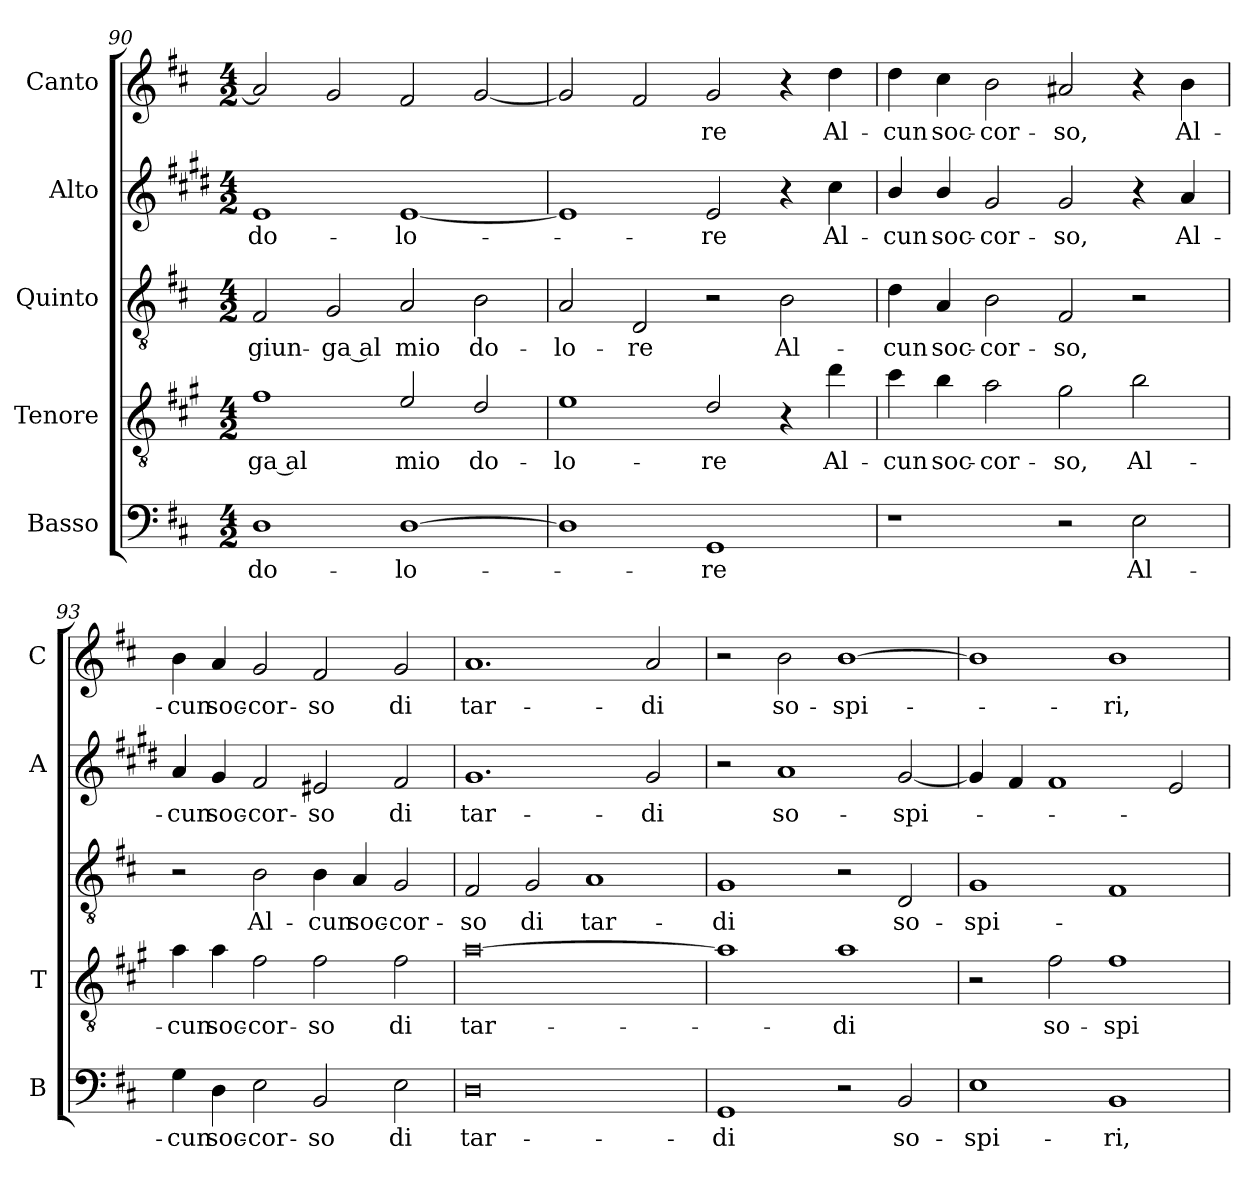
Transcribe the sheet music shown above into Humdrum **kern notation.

**kern	**text	**kern	**text	**kern	**text	**kern	**text	**kern	**text
*part5	*part5	*part4	*part4	*part3	*part3	*part2	*part2	*part1	*part1
*staff5	*staff5	*staff4	*staff4	*staff3	*staff3	*staff2	*staff2	*staff1	*staff1
*I"Basso	*	*I"Tenore	*	*I"Quinto	*	*I"Alto	*	*I"Canto	*
*I'B	*	*I'T	*	*	*	*I'A	*	*I'C	*
*clefF4	*	*clefGv2	*	*clefGv2	*	*clefG2	*	*clefG2	*
*	*	*ITrd4c7	*	*	*	*ITrd1c2	*	*	*
*k[f#c#]	*	*k[f#c#]	*	*k[f#c#]	*	*k[f#c#]	*	*k[f#c#]	*
*D:	*	*D:	*	*D:	*	*D:	*	*D:	*
*M4/2	*	*M4/2	*	*M4/2	*	*M4/2	*	*M4/2	*
=90	=90	=90	=90	=90	=90	=90	=90	=90	=90
!	!LO:LY:b	!	!LO:LY:b	!	!LO:LY:b	!	!LO:LY:b	!	!
1D	do-	1B	-ga al	2F#/	giun-	1d	do-	2a/]	.
!	!	!	!	!	!LO:LY:b	!	!	!	!
.	.	.	.	2G/	-ga al	.	.	2g/	.
!	!LO:LY:b	!	!LO:LY:b	!	!LO:LY:b	!	!LO:LY:b	!	!
[1D	-lo-	2A/	mio	2A/	mio	[1d	-lo-	2f#/	.
!	!	!	!LO:LY:b	!	!LO:LY:b	!	!	!	!
.	.	2G/	do-	2B\	do-	.	.	[2g/	.
=91	=91	=91	=91	=91	=91	=91	=91	=91	=91
!	!	!	!LO:LY:b	!	!LO:LY:b	!	!	!	!
1D]	.	1A	-lo-	2A/	-lo-	1d]	.	2g/]	.
!	!	!	!	!	!LO:LY:b	!	!	!	!
.	.	.	.	2D/	-re	.	.	2f#/	.
!	!LO:LY:b	!	!LO:LY:b	!	!	!	!LO:LY:b	!	!LO:LY:b
1GG	-re	2G/	-re	2r	.	2d/	-re	2g/	-re
!	!	!	!	!	!LO:LY:b	!	!	!	!
.	.	4r	.	2B\	Al-	4r	.	4r	.
!	!	!	!LO:LY:b	!	!	!	!LO:LY:b	!	!LO:LY:b
.	.	4g\	Al-	.	.	4b\	Al-	4dd\	Al-
!!LO:LB:g=z
=92	=92	=92	=92	=92	=92	=92	=92	=92	=92
!	!	!	!LO:LY:b	!	!LO:LY:b	!	!LO:LY:b	!	!LO:LY:b
1r	.	4f#\	-cun	4d\	-cun	4a/	-cun	4dd\	-cun
!	!	!	!LO:LY:b	!	!LO:LY:b	!	!LO:LY:b	!	!LO:LY:b
.	.	4e\	soc-	4A/	soc-	4a/	soc-	4cc#\	soc-
!	!	!	!LO:LY:b	!	!LO:LY:b	!	!LO:LY:b	!	!LO:LY:b
.	.	2d\	-cor-	2B\	-cor-	2f#/	-cor-	2b\	-cor-
!	!	!	!LO:LY:b	!	!LO:LY:b	!	!LO:LY:b	!	!LO:LY:b
2r	.	2c#\	-so,	2F#/	-so,	2f#/	-so,	2a#X/	-so,
!	!LO:LY:b	!	!LO:LY:b	!	!	!	!	!	!
2E\	Al-	2e\	Al-	2r	.	4r	.	4r	.
!	!	!	!	!	!	!	!LO:LY:b	!	!LO:LY:b
.	.	.	.	.	.	4g/	Al-	4b\	Al-
=93	=93	=93	=93	=93	=93	=93	=93	=93	=93
!	!LO:LY:b	!	!LO:LY:b	!	!	!	!LO:LY:b	!	!LO:LY:b
4G\	-cun	4d\	-cun	2r	.	4g/	-cun	4b\	-cun
!	!LO:LY:b	!	!LO:LY:b	!	!	!	!LO:LY:b	!	!LO:LY:b
4D\	soc-	4d\	soc-	.	.	4f#/	soc-	4a/	soc-
!	!LO:LY:b	!	!LO:LY:b	!	!LO:LY:b	!	!LO:LY:b	!	!LO:LY:b
2E\	-cor-	2B\	-cor-	2B\	Al-	2e/	-cor-	2g/	-cor-
!	!LO:LY:b	!	!LO:LY:b	!	!LO:LY:b	!	!LO:LY:b	!	!LO:LY:b
2BB/	-so	2B\	-so	4B\	-cun	2d#X/	-so	2f#/	-so
!	!	!	!	!	!LO:LY:b	!	!	!	!
.	.	.	.	4A/	soc-	.	.	.	.
!	!LO:LY:b	!	!LO:LY:b	!	!LO:LY:b	!	!LO:LY:b	!	!LO:LY:b
2E\	di	2B\	di	2G/	-cor-	2e/	di	2g/	di
=94	=94	=94	=94	=94	=94	=94	=94	=94	=94
!	!LO:LY:b	!	!LO:LY:b	!	!LO:LY:b	!	!LO:LY:b	!	!LO:LY:b
0D	tar-	[0d	tar-	2F#/	-so	1.f#	tar-	1.a	tar-
!	!	!	!	!	!LO:LY:b	!	!	!	!
.	.	.	.	2G/	di	.	.	.	.
!	!	!	!	!	!LO:LY:b	!	!	!	!
.	.	.	.	1A	tar-	.	.	.	.
!	!	!	!	!	!	!	!LO:LY:b	!	!LO:LY:b
.	.	.	.	.	.	2f#/	-di	2a/	-di
=95	=95	=95	=95	=95	=95	=95	=95	=95	=95
!	!LO:LY:b	!	!	!	!LO:LY:b	!	!	!	!
1GG	-di	1d]	.	1G	-di	2r	.	2r	.
!	!	!	!	!	!	!	!LO:LY:b	!	!LO:LY:b
.	.	.	.	.	.	1g	so-	2b\	so-
!	!	!	!LO:LY:b	!	!	!	!	!	!LO:LY:b
2r	.	1d	-di	2r	.	.	.	[1b	-spi-
!	!LO:LY:b	!	!	!	!LO:LY:b	!	!LO:LY:b	!	!
2BB/	so-	.	.	2D/	so-	[2f#/	-spi-	.	.
!!LO:LB:g=z
=96	=96	=96	=96	=96	=96	=96	=96	=96	=96
!	!LO:LY:b	!	!	!	!LO:LY:b	!	!	!	!
1E	-spi-	2r	.	1G	-spi-	4f#/]	.	1b]	.
.	.	.	.	.	.	4e/	.	.	.
!	!	!	!LO:LY:b	!	!	!	!	!	!
.	.	2B\	so-	.	.	1e	.	.	.
!	!LO:LY:b	!	!LO:LY:b	!	!	!	!	!	!LO:LY:b
1BB	-ri,	1B	-spi-	1F#	.	.	.	1b	-ri,
.	.	.	.	.	.	2d/	.	.	.
=	=	=	=	=	=	=	=	=	=
*-	*-	*-	*-	*-	*-	*-	*-	*-	*-
